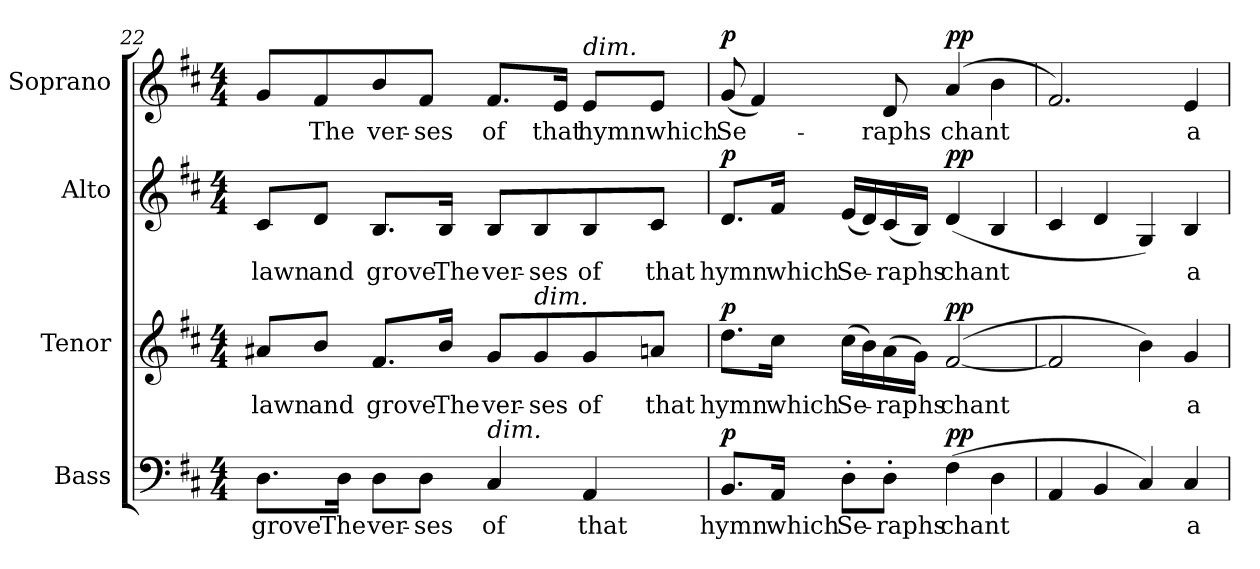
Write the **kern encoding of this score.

**kern	**text	**dynam	**kern	**text	**dynam	**kern	**text	**dynam	**kern	**text	**dynam
*part4	*part4	*part4	*part3	*part3	*part3	*part2	*part2	*part2	*part1	*part1	*part1
*staff4	*staff4	*staff4	*staff3	*staff3	*staff3	*staff2	*staff2	*staff2	*staff1	*staff1	*staff1
*I"Bass	*	*	*I"Tenor	*	*	*I"Alto	*	*	*I"Soprano	*	*
*I'B	*	*	*I'T	*	*	*I'A	*	*	*I'S	*	*
!!LO:LB:g=z
*clefF4	*	*	*clefG2	*	*	*clefG2	*	*	*clefG2	*	*
*	*	*	*ITrd7c12	*	*	*	*	*	*	*	*
*k[f#c#]	*	*	*k[f#c#]	*	*	*k[f#c#]	*	*	*k[f#c#]	*	*
*D:	*	*	*D:	*	*	*D:	*	*	*D:	*	*
*M4/4	*	*	*M4/4	*	*	*M4/4	*	*	*M4/4	*	*
=22	=22	=22	=22	=22	=22	=22	=22	=22	=22	=22	=22
!	!LO:LY:b	!	!	!LO:LY:b	!	!	!LO:LY:b	!	!	!	!
8.D\L	grove	.	8A#X/L	lawn	.	8c#/L	lawn	.	8g/L	.	.
!	!	!	!	!LO:LY:b	!	!	!LO:LY:b	!	!	!LO:LY:b	!
.	.	.	8B/J	and	.	8d/J	and	.	8f#/	The	.
!	!LO:LY:b	!	!	!	!	!	!	!	!	!	!
16D\Jk	The	.	.	.	.	.	.	.	.	.	.
!	!LO:LY:b	!	!	!LO:LY:b	!	!	!LO:LY:b	!	!	!LO:LY:b	!
8D\L	ver-	.	8.F#/L	grove	.	8.B/L	grove	.	8b/	ver-	.
!	!LO:LY:b	!	!	!	!	!	!	!	!	!LO:LY:b	!
8D\J	-ses	.	.	.	.	.	.	.	8f#/J	-ses	.
!	!	!	!	!LO:LY:b	!	!	!LO:LY:b	!	!	!	!
.	.	.	16B/Jk	The	.	16B/Jk	The	.	.	.	.
!LO:TX:a:i:t=dim.	!	!	!	!	!	!	!	!	!	!	!
!	!LO:LY:b	!	!	!LO:LY:b	!	!	!LO:LY:b	!	!	!LO:LY:b	!
4C#/	of	.	8G/L	ver-	.	8B/L	ver-	.	8.f#/L	of	.
!	!	!	!LO:TX:a:i:t=dim.	!	!	!	!	!	!	!	!
!	!	!	!	!LO:LY:b	!	!	!LO:LY:b	!	!	!	!
.	.	.	8G/	-ses	.	8B/	-ses	.	.	.	.
!	!	!	!	!	!	!	!	!	!	!LO:LY:b	!
.	.	.	.	.	.	.	.	.	16e/Jk	that	.
!	!	!	!	!	!	!	!	!	!LO:TX:a:i:t=dim.	!	!
!	!LO:LY:b	!	!	!LO:LY:b	!	!	!LO:LY:b	!	!	!LO:LY:b	!
4AA/	that	.	8G/	of	.	8B/	of	.	8e/L	hymn	.
!	!	!	!	!LO:LY:b	!	!	!LO:LY:b	!	!	!LO:LY:b	!
.	.	.	8An/J	that	.	8c#/J	that	.	8e/J	which	.
=23	=23	=23	=23	=23	=23	=23	=23	=23	=23	=23	=23
!	!LO:LY:b	!LO:DY:b	!	!LO:LY:b	!LO:DY:b	!	!LO:LY:b	!LO:DY:b	!	!LO:LY:b	!LO:DY:b
8.BB/L	hymn	p	8.d\L	hymn	p	8.d/L	hymn	p	(<8g/	Se-	p
.	.	.	.	.	.	.	.	.	4f#/)	.	.
!	!LO:LY:b	!	!	!LO:LY:b	!	!	!LO:LY:b	!	!	!	!
16AA/Jk	which	.	16c#\Jk	which	.	16f#/Jk	which	.	.	.	.
!	!LO:LY:b	!	!	!LO:LY:b	!	!	!LO:LY:b	!	!	!	!
8D'\L	Se-	.	(>16c#\LL	Se-	.	(<16e/LL	Se-	.	.	.	.
.	.	.	16B\)	.	.	16d/)	.	.	.	.	.
!	!LO:LY:b	!	!	!LO:LY:b	!	!	!LO:LY:b	!	!	!LO:LY:b	!
8D'\J	-raphs	.	(>16A\	-raphs	.	(<16c#/	-raphs	.	8d/	-raphs	.
.	.	.	16G\JJ)	.	.	16B/JJ)	.	.	.	.	.
!	!LO:LY:b	!LO:DY:b	!	!LO:LY:b	!LO:DY:b	!	!LO:LY:b	!LO:DY:b	!	!LO:LY:b	!LO:DY:b
(>4F#\	chant	pp	(<[2F#/	chant	pp	(<4d/	chant	pp	(>4a/	chant	pp
4D\	.	.	.	.	.	4B/	.	.	4b\	.	.
=24	=24	=24	=24	=24	=24	=24	=24	=24	=24	=24	=24
4AA/	.	.	2F#/]	.	.	4c#/	.	.	2.f#/)	.	.
4BB/	.	.	.	.	.	4d/	.	.	.	.	.
4C#/)	.	.	4B\)	.	.	4G/)	.	.	.	.	.
!	!LO:LY:b	!	!	!LO:LY:b	!	!	!LO:LY:b	!	!	!LO:LY:b	!
4C#/	a-	.	4G/	a-	.	4B/	a-	.	4e/	a-	.
=	=	=	=	=	=	=	=	=	=	=	=
*-	*-	*-	*-	*-	*-	*-	*-	*-	*-	*-	*-
